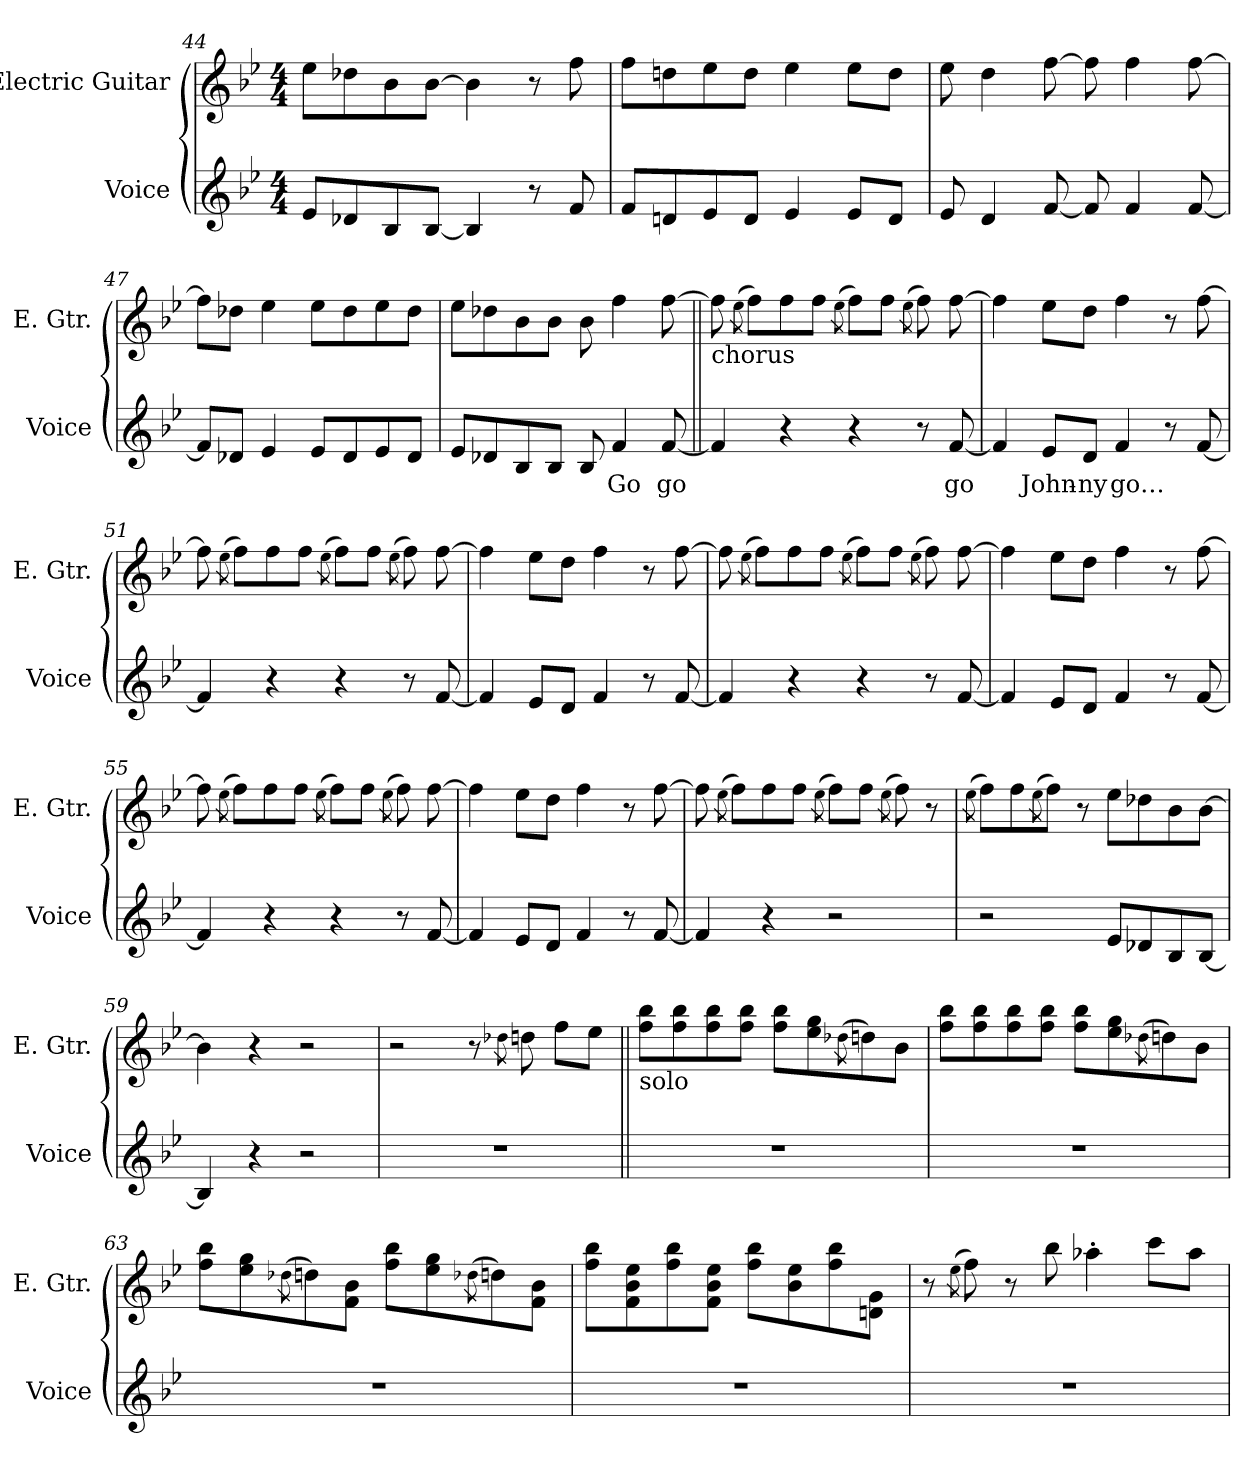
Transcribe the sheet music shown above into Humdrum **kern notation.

**kern	**text	**kern
*part2	*part2	*part1
*staff2	*staff2	*staff1
*I"Voice	*	*I"Electric Guitar
*I'Voice	*	*I'E. Gtr.
*clefG2	*	*clefG2
*	*	*ITrd7c12
*k[b-e-]	*	*k[b-e-]
*B-:	*	*B-:
*M4/4	*	*M4/4
=44	=44	=44
8e-i/L	.	8e-i\L
8d-Xi/	.	8d-Xi\
8B-i/	.	8B-i\
[<8B-i/J	.	[>8B-i\J
4B-i/]	.	4B-i\]
8r	.	8r
8fi/	.	8fi\
!!LO:LB:g=z
=45	=45	=45
8fi/L	.	8fi\L
8dni/	.	8dni\
8e-i/	.	8e-i\
8di/J	.	8di\J
4e-i/	.	4e-i\
8e-i/L	.	8e-i\L
8di/J	.	8di\J
=46	=46	=46
8e-i/	.	8e-i\
4di/	.	4di\
[<8fi/	.	[>8fi\
8fi/]	.	8fi\]
4fi/	.	4fi\
[<8fi/	.	[>8fi\
=47	=47	=47
8fi/L]	.	8fi\L]
8d-Xi/J	.	8d-Xi\J
4e-i/	.	4e-i\
8e-i/L	.	8e-i\L
8d-i/	.	8d-i\
8e-i/	.	8e-i\
8d-i/J	.	8d-i\J
=48	=48	=48
8e-i/L	.	8e-i\L
8d-Xi/	.	8d-Xi\
8B-i/	.	8B-i\
8B-i/J	.	8B-i\J
8B-i/	.	8B-i\
!	!LO:LY:b:color=#0055FF	!
4fi/	Go	4fi\
!	!LO:LY:b:color=#0055FF	!
[<8fi/	go	[>8fi\
!!LO:LB:g=z
=49||	=49||	=49||
!	!	!LO:TX:b:t=chorus
4fi/]	.	8fi\]
.	.	(8qe-i\
.	.	8fi\L)
4r	.	8fi\
.	.	8fi\J
.	.	(8qe-i\
4r	.	8fi\L)
.	.	8fi\J
.	.	(8qe-i\
8r	.	8fi\)
!	!LO:LY:b:color=#0055FF	!
[<8fi/	go	[>8fi\
=50	=50	=50
4fi/]	.	4fi\]
!	!LO:LY:b:color=#0055FF	!
8e-i/L	John-	8e-i\L
!	!LO:LY:b:color=#0055FF	!
8di/J	-ny	8di\J
!	!LO:LY:b:color=#0055FF	!
4fi/	go…	4fi\
8r	.	8r
[<8fi/	.	[>8fi\
=51	=51	=51
4fi/]	.	8fi\]
.	.	(8qe-i\
.	.	8fi\L)
4r	.	8fi\
.	.	8fi\J
.	.	(8qe-i\
4r	.	8fi\L)
.	.	8fi\J
.	.	(8qe-i\
8r	.	8fi\)
[<8fi/	.	[>8fi\
=52	=52	=52
4fi/]	.	4fi\]
8e-i/L	.	8e-i\L
8di/J	.	8di\J
4fi/	.	4fi\
8r	.	8r
[<8fi/	.	[>8fi\
!!LO:PB:g=z
=53	=53	=53
4fi/]	.	8fi\]
.	.	(8qe-i\
.	.	8fi\L)
4r	.	8fi\
.	.	8fi\J
.	.	(8qe-i\
4r	.	8fi\L)
.	.	8fi\J
.	.	(8qe-i\
8r	.	8fi\)
[<8fi/	.	[>8fi\
=54	=54	=54
4fi/]	.	4fi\]
8e-i/L	.	8e-i\L
8di/J	.	8di\J
4fi/	.	4fi\
8r	.	8r
[<8fi/	.	[>8fi\
=55	=55	=55
4fi/]	.	8fi\]
.	.	(8qe-i\
.	.	8fi\L)
4r	.	8fi\
.	.	8fi\J
.	.	(8qe-i\
4r	.	8fi\L)
.	.	8fi\J
.	.	(8qe-i\
8r	.	8fi\)
[<8fi/	.	[>8fi\
=56	=56	=56
4fi/]	.	4fi\]
8e-i/L	.	8e-i\L
8di/J	.	8di\J
4fi/	.	4fi\
8r	.	8r
[<8fi/	.	[>8fi\
!!LO:LB:g=z
=57	=57	=57
4fi/]	.	8fi\]
.	.	(8qe-i\
.	.	8fi\L)
4r	.	8fi\
.	.	8fi\J
.	.	(8qe-i\
2r	.	8fi\L)
.	.	8fi\J
.	.	(8qe-i\
.	.	8fi\)
.	.	8r
=58	=58	=58
.	.	(8qe-i\
2r	.	8fi\L)
.	.	8fi\J
.	.	(8qe-i\
.	.	8fi\J)
.	.	8r
8e-i/L	.	8e-i\L
8d-Xi/	.	8d-Xi\
8B-i/	.	8B-i\
[<8B-i/J	.	[>8B-i\J
=59	=59	=59
4B-i/]	.	4B-i\]
4r	.	4r
2r	.	2r
=60	=60	=60
1r	.	2r
.	.	8r
.	.	8qd-Xi\
.	.	8dni\
.	.	8fi\L
.	.	8e-i\J
!!LO:LB:g=z
=61||	=61||	=61||
!	!	!LO:TX:b:t=solo
1r	.	8fi\ 8b-iL
.	.	8fi\ 8b-i
.	.	8fi\ 8b-i
.	.	8fi\ 8b-iJ
.	.	8fi\ 8b-iL
.	.	8e-i\ 8gi
.	.	(8qd-Xi\
.	.	8dni\)
.	.	8B-i\J
=62	=62	=62
1r	.	8fi\ 8b-iL
.	.	8fi\ 8b-i
.	.	8fi\ 8b-i
.	.	8fi\ 8b-iJ
.	.	8fi\ 8b-iL
.	.	8e-i\ 8gi
.	.	(8qd-Xi\
.	.	8dni\)
.	.	8B-i\J
=63	=63	=63
1r	.	8fi\ 8b-iL
.	.	8e-i\ 8gi
.	.	(8qd-Xi\
.	.	8dni\)
.	.	8Fi\ 8B-iJ
.	.	8fi\ 8b-iL
.	.	8e-i\ 8gi
.	.	(8qd-Xi\
.	.	8dni\)
.	.	8Fi\ 8B-iJ
=64	=64	=64
1r	.	8fi\ 8b-iL
.	.	8Fi\ 8B-i 8e-i
.	.	8fi\ 8b-i
.	.	8Fi\ 8B-i 8e-iJ
.	.	8fi\ 8b-iL
.	.	8B-i\ 8e-i
.	.	8fi\ 8b-i
.	.	8Dni\ 8GiJ
!!LO:LB:g=z
=65	=65	=65
1r	.	8r
.	.	(8qe-i\
.	.	8fi\)
.	.	8r
.	.	8b-i\
.	.	4a-X'i\
.	.	8cci\L
.	.	8a-i\J
=	=	=
*-	*-	*-
